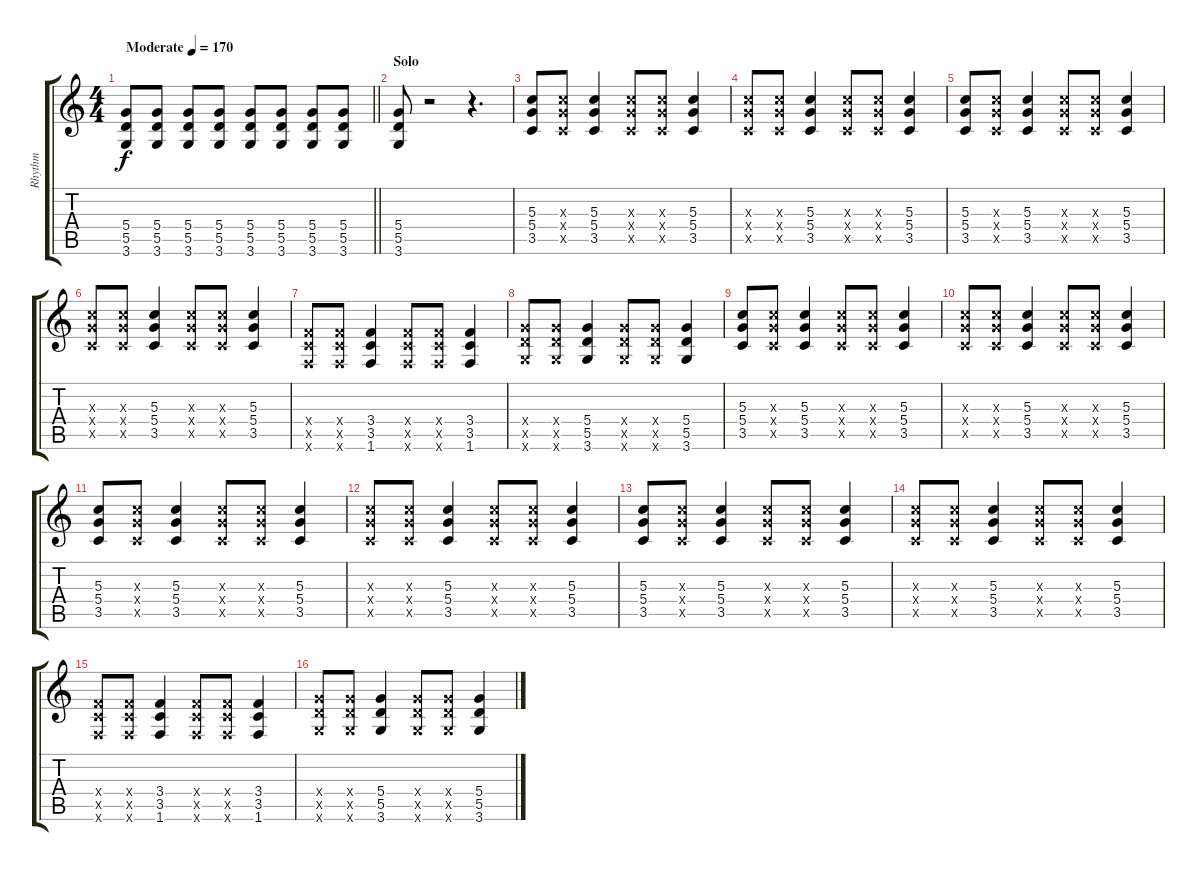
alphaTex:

\track ("Rhythm" "Rhythm") {instrument overdrivenguitar}
\staff {score tabs}
\tuning (E4 B3 G3 D3 A2 E2) {hide}
\ts (4 4)
\tempo (170 "Moderate")
\clef g2
\barLineRight lightlight
\ks c
(5.4 5.5 3.6).8{dy f instrument overdrivenguitar} (5.4 5.5 3.6).8 (5.4 5.5 3.6).8 (5.4 5.5 3.6).8 (5.4 5.5 3.6).8 (5.4 5.5 3.6).8 (5.4 5.5 3.6).8 (5.4 5.5 3.6).8 |
\section ("" "Solo")
(5.4 5.5 3.6).8 r.2 r.4{d} |
(5.3 5.4 3.5).8 (5.3{x} 5.4{x} 3.5{x}).8 (5.3 5.4 3.5).4 (5.3{x} 5.4{x} 3.5{x}).8 (5.3{x} 5.4{x} 3.5{x}).8 (5.3 5.4 3.5).4 |
(5.3{x} 5.4{x} 3.5{x}).8 (5.3{x} 5.4{x} 3.5{x}).8 (5.3 5.4 3.5).4 (5.3{x} 5.4{x} 3.5{x}).8 (5.3{x} 5.4{x} 3.5{x}).8 (5.3 5.4 3.5).4 |
(5.3 5.4 3.5).8 (5.3{x} 5.4{x} 3.5{x}).8 (5.3 5.4 3.5).4 (5.3{x} 5.4{x} 3.5{x}).8 (5.3{x} 5.4{x} 3.5{x}).8 (5.3 5.4 3.5).4 |
(5.3{x} 5.4{x} 3.5{x}).8 (5.3{x} 5.4{x} 3.5{x}).8 (5.3 5.4 3.5).4 (5.3{x} 5.4{x} 3.5{x}).8 (5.3{x} 5.4{x} 3.5{x}).8 (5.3 5.4 3.5).4 |
(3.4{x} 3.5{x} 1.6{x}).8 (3.4{x} 3.5{x} 1.6{x}).8 (3.4 3.5 1.6).4 (3.4{x} 3.5{x} 1.6{x}).8 (3.4{x} 3.5{x} 1.6{x}).8 (3.4 3.5 1.6).4 |
(5.4{x} 5.5{x} 3.6{x}).8 (5.4{x} 5.5{x} 3.6{x}).8 (5.4 5.5 3.6).4 (5.4{x} 5.5{x} 3.6{x}).8 (5.4{x} 5.5{x} 3.6{x}).8 (5.4 5.5 3.6).4 |
(5.3 5.4 3.5).8 (5.3{x} 5.4{x} 3.5{x}).8 (5.3 5.4 3.5).4 (5.3{x} 5.4{x} 3.5{x}).8 (5.3{x} 5.4{x} 3.5{x}).8 (5.3 5.4 3.5).4 |
(5.3{x} 5.4{x} 3.5{x}).8 (5.3{x} 5.4{x} 3.5{x}).8 (5.3 5.4 3.5).4 (5.3{x} 5.4{x} 3.5{x}).8 (5.3{x} 5.4{x} 3.5{x}).8 (5.3 5.4 3.5).4 |
(5.3 5.4 3.5).8 (5.3{x} 5.4{x} 3.5{x}).8 (5.3 5.4 3.5).4 (5.3{x} 5.4{x} 3.5{x}).8 (5.3{x} 5.4{x} 3.5{x}).8 (5.3 5.4 3.5).4 |
(5.3{x} 5.4{x} 3.5{x}).8 (5.3{x} 5.4{x} 3.5{x}).8 (5.3 5.4 3.5).4 (5.3{x} 5.4{x} 3.5{x}).8 (5.3{x} 5.4{x} 3.5{x}).8 (5.3 5.4 3.5).4 |
(5.3 5.4 3.5).8 (5.3{x} 5.4{x} 3.5{x}).8 (5.3 5.4 3.5).4 (5.3{x} 5.4{x} 3.5{x}).8 (5.3{x} 5.4{x} 3.5{x}).8 (5.3 5.4 3.5).4 |
(5.3{x} 5.4{x} 3.5{x}).8 (5.3{x} 5.4{x} 3.5{x}).8 (5.3 5.4 3.5).4 (5.3{x} 5.4{x} 3.5{x}).8 (5.3{x} 5.4{x} 3.5{x}).8 (5.3 5.4 3.5).4 |
(3.4{x} 3.5{x} 1.6{x}).8 (3.4{x} 3.5{x} 1.6{x}).8 (3.4 3.5 1.6).4 (3.4{x} 3.5{x} 1.6{x}).8 (3.4{x} 3.5{x} 1.6{x}).8 (3.4 3.5 1.6).4 |
(5.4{x} 5.5{x} 3.6{x}).8 (5.4{x} 5.5{x} 3.6{x}).8 (5.4 5.5 3.6).4 (5.4{x} 5.5{x} 3.6{x}).8 (5.4{x} 5.5{x} 3.6{x}).8 (5.4 5.5 3.6).4
